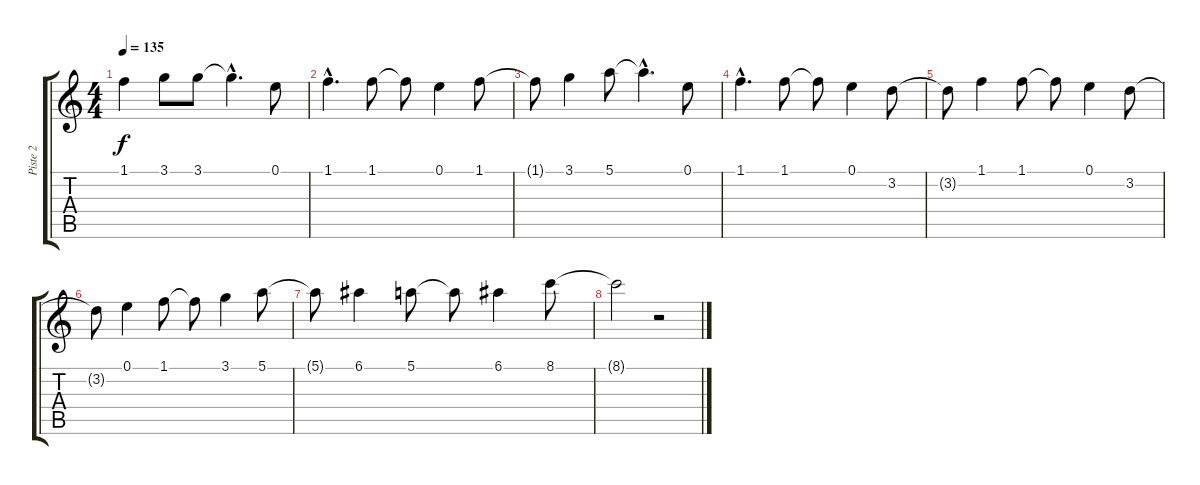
\track ("Piste 2" "Piste 2") {instrument overdrivenguitar}
\staff {score tabs}
\tuning (E4 B3 G3 D3 A2 E2) {hide}
\ts (4 4)
\tempo 135
\clef g2
\ks c
1.1{t}.4{dy f} 3.1.8 3.1.8 3.1{hac t}.4{d} 0.1.8 |
1.1{hac}.4{d} 1.1.8 1.1{t}.8 0.1.4 1.1.8 |
1.1{t}.8 3.1.4 5.1.8 5.1{hac t}.4{d} 0.1.8 |
1.1{hac}.4{d} 1.1.8 1.1{t}.8 0.1.4 3.2.8 |
3.2{t}.8 1.1.4 1.1.8 1.1{t}.8 0.1.4 3.2.8 |
3.2{t}.8 0.1.4 1.1.8 1.1{t}.8 3.1.4 5.1.8 |
5.1{t}.8 6.1.4 5.1.8 5.1{t}.8 6.1.4 8.1.8 |
8.1{t}.2 r.2
